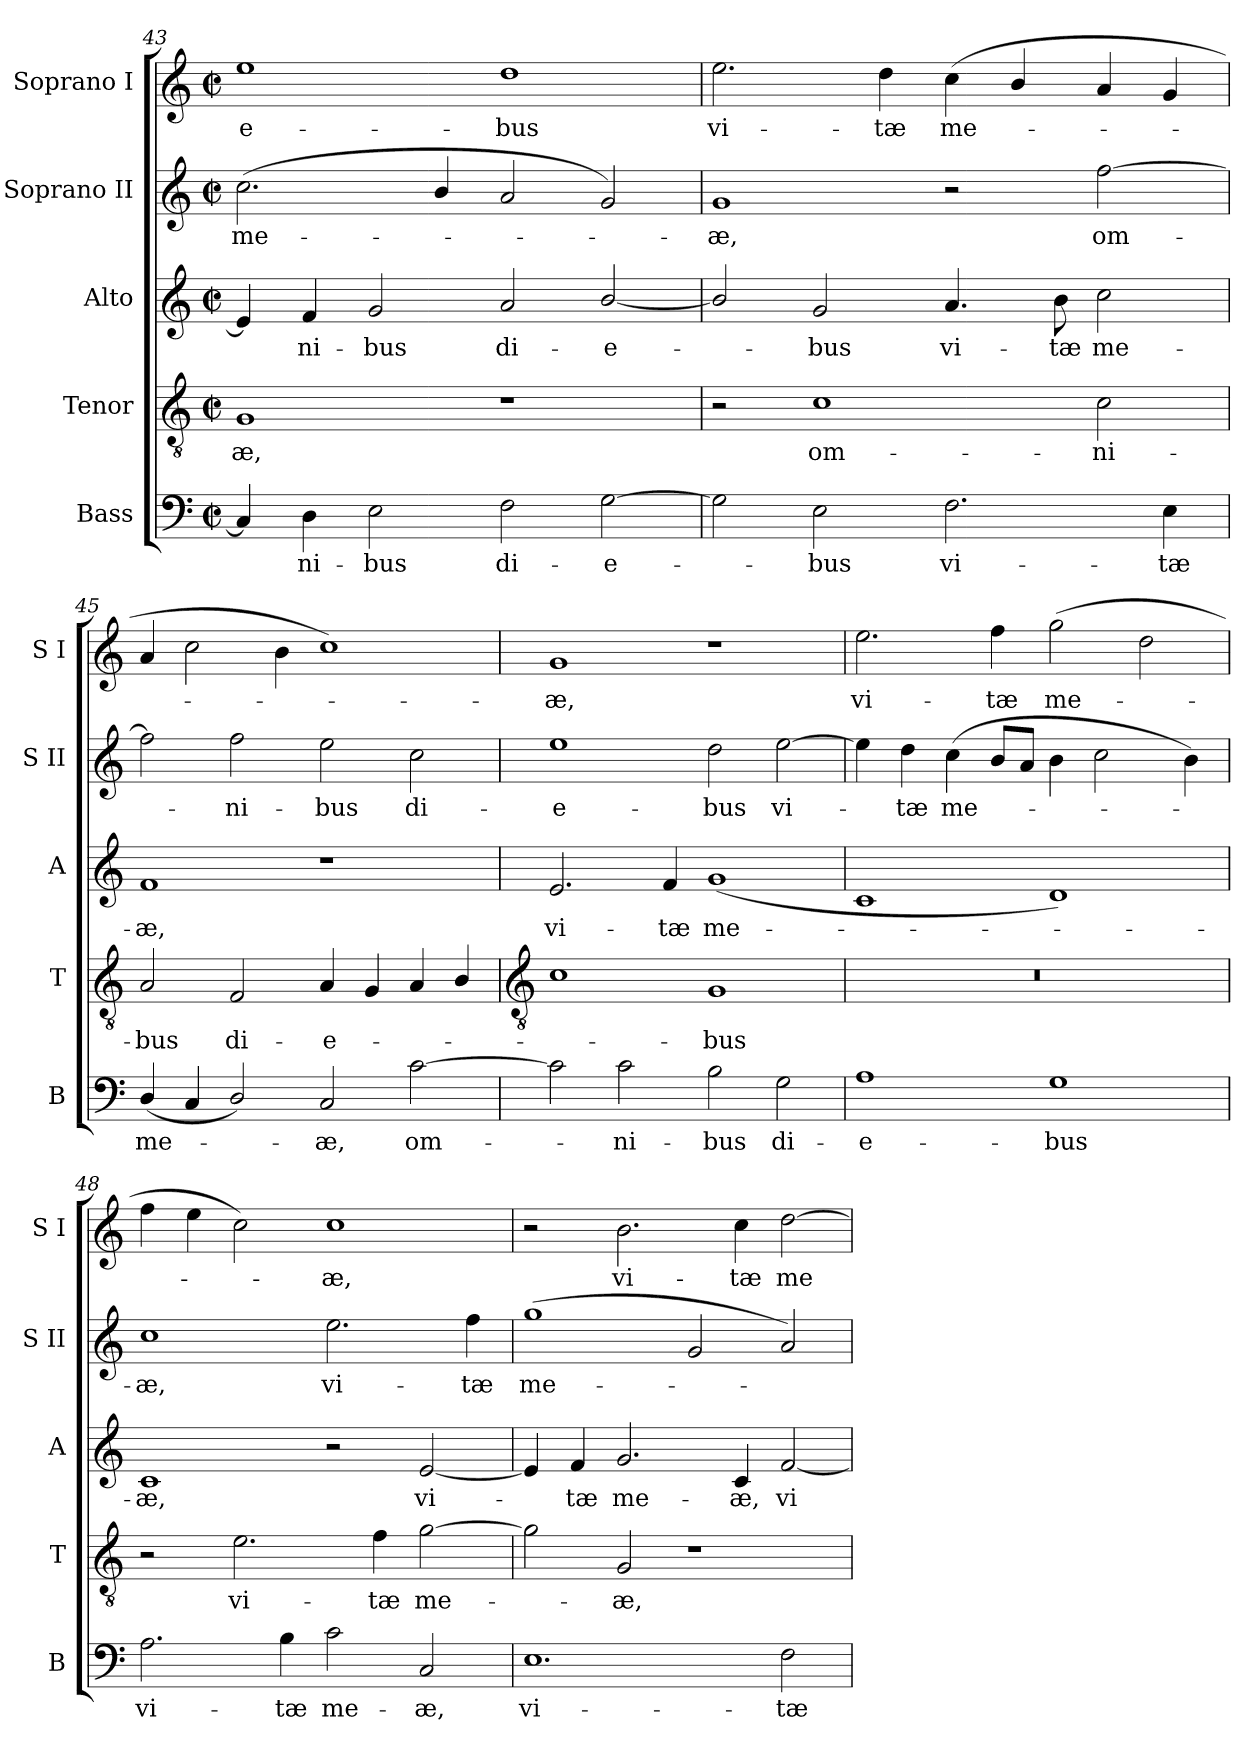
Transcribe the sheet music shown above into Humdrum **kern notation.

**kern	**text	**kern	**text	**kern	**text	**kern	**text	**kern	**text
*part5	*part5	*part4	*part4	*part3	*part3	*part2	*part2	*part1	*part1
*staff5	*staff5	*staff4	*staff4	*staff3	*staff3	*staff2	*staff2	*staff1	*staff1
*I"Bass	*	*I"Tenor	*	*I"Alto	*	*I"Soprano II	*	*I"Soprano I	*
*I'B	*	*I'T	*	*I'A	*	*I'S II	*	*I'S I	*
*clefF4	*	*clefGv2	*	*clefG2	*	*clefG2	*	*clefG2	*
*k[]	*	*k[]	*	*k[]	*	*k[]	*	*k[]	*
*C:	*	*C:	*	*C:	*	*C:	*	*C:	*
*M4/2	*	*M4/2	*	*M4/2	*	*M4/2	*	*M4/2	*
*met(c|)	*	*met(c|)	*	*met(c|)	*	*met(c|)	*	*met(c|)	*
=43	=43	=43	=43	=43	=43	=43	=43	=43	=43
!	!	!	!LO:LY:b	!	!	!	!LO:LY:b	!	!LO:LY:b
4C]	.	1G	-æ,	4e]	.	(<2.cc	me-	1ee	-e-
!	!LO:LY:b	!	!	!	!LO:LY:b	!	!	!	!
4D	ni-	.	.	4f	ni-	.	.	.	.
!	!LO:LY:b	!	!	!	!LO:LY:b	!	!	!	!
2E	-bus	.	.	2g	-bus	.	.	.	.
.	.	.	.	.	.	4b/	.	.	.
!	!LO:LY:b	!	!	!	!LO:LY:b	!	!	!	!LO:LY:b
2F	di-	1r	.	2a	di-	2a	.	1dd	-bus
!	!LO:LY:b	!	!	!	!LO:LY:b	!	!	!	!
[2G	-e-	.	.	[2b/	-e-	2g)	.	.	.
=44	=44	=44	=44	=44	=44	=44	=44	=44	=44
!	!	!	!	!	!	!	!LO:LY:b	!	!LO:LY:b
2G]	.	2r	.	2b/]	.	1g	æ,	2.ee	vi-
!	!LO:LY:b	!	!LO:LY:b	!	!LO:LY:b	!	!	!	!
2E	bus	1c	om-	2g	bus	.	.	.	.
!	!	!	!	!	!	!	!	!	!LO:LY:b
.	.	.	.	.	.	.	.	4dd	-tæ
!	!LO:LY:b	!	!	!	!LO:LY:b	!	!	!	!LO:LY:b
2.F	vi-	.	.	4.a	vi-	2r	.	(>4cc	me-
.	.	.	.	.	.	.	.	4b/	.
!	!	!	!	!	!LO:LY:b	!	!	!	!
.	.	.	.	8b	-tæ	.	.	.	.
!	!	!	!LO:LY:b	!	!LO:LY:b	!	!LO:LY:b	!	!
.	.	2c	-ni-	2cc	me-	[2ff	om-	4a	.
!	!LO:LY:b	!	!	!	!	!	!	!	!
4E	-tæ	.	.	.	.	.	.	4g	.
=45	=45	=45	=45	=45	=45	=45	=45	=45	=45
!	!LO:LY:b	!	!LO:LY:b	!	!LO:LY:b	!	!	!	!
(<4D/	me-	2A	-bus	1f	-æ,	2ff]	.	4a	.
4C	.	.	.	.	.	.	.	2cc	.
!	!	!	!LO:LY:b	!	!	!	!LO:LY:b	!	!
2D/)	.	2F	di-	.	.	2ff	ni-	.	.
.	.	.	.	.	.	.	.	4b	.
!	!LO:LY:b	!	!LO:LY:b	!	!	!	!LO:LY:b	!	!
2C	æ,	4A	-e-	1r	.	2ee	-bus	1cc)	.
.	.	4G	.	.	.	.	.	.	.
!	!LO:LY:b	!	!	!	!	!	!LO:LY:b	!	!
[2c	om-	4A	.	.	.	2cc	di-	.	.
.	.	4B/	.	.	.	.	.	.	.
!!LO:LB:g=z
=46	=46	=46	=46	=46	=46	=46	=46	=46	=46
*	*	*clefGv2	*	*	*	*	*	*	*
!	!	!	!	!	!LO:LY:b	!	!LO:LY:b	!	!LO:LY:b
2c]	.	1c	.	2.e	vi-	1ee	-e-	1g	æ,
!	!LO:LY:b	!	!	!	!	!	!	!	!
2c	ni-	.	.	.	.	.	.	.	.
!	!	!	!	!	!LO:LY:b	!	!	!	!
.	.	.	.	4f	-tæ	.	.	.	.
!	!LO:LY:b	!	!LO:LY:b	!	!LO:LY:b	!	!LO:LY:b	!	!
2B	-bus	1G	bus	(<1g	me-	2dd	-bus	1r	.
!	!LO:LY:b	!	!	!	!	!	!LO:LY:b	!	!
2G	di-	.	.	.	.	[2ee	vi-	.	.
=47	=47	=47	=47	=47	=47	=47	=47	=47	=47
!	!LO:LY:b	!	!	!	!	!	!	!	!LO:LY:b
1A	-e-	0r	.	1c	.	4ee]	.	2.ee	vi-
!	!	!	!	!	!	!	!LO:LY:b	!	!
.	.	.	.	.	.	4dd	tæ	.	.
!	!	!	!	!	!	!	!LO:LY:b	!	!
.	.	.	.	.	.	(>4cc	me-	.	.
!	!	!	!	!	!	!	!	!	!LO:LY:b
.	.	.	.	.	.	8b/L	.	4ff	-tæ
.	.	.	.	.	.	8aJ	.	.	.
!	!LO:LY:b	!	!	!	!	!	!	!	!LO:LY:b
1G	-bus	.	.	1d)	.	4b	.	(>2gg	me-
.	.	.	.	.	.	2cc	.	.	.
.	.	.	.	.	.	.	.	2dd	.
.	.	.	.	.	.	4b)	.	.	.
=48	=48	=48	=48	=48	=48	=48	=48	=48	=48
!	!LO:LY:b	!	!	!	!LO:LY:b	!	!LO:LY:b	!	!
2.A	vi-	2r	.	1c	æ,	1cc	æ,	4ff	.
.	.	.	.	.	.	.	.	4ee	.
!	!	!	!LO:LY:b	!	!	!	!	!	!
.	.	2.e	vi-	.	.	.	.	2cc)	.
!	!LO:LY:b	!	!	!	!	!	!	!	!
4B	-tæ	.	.	.	.	.	.	.	.
!	!LO:LY:b	!	!	!	!	!	!LO:LY:b	!	!LO:LY:b
2c	me-	.	.	2r	.	2.ee	vi-	1cc	æ,
!	!	!	!LO:LY:b	!	!	!	!	!	!
.	.	4f	-tæ	.	.	.	.	.	.
!	!LO:LY:b	!	!LO:LY:b	!	!LO:LY:b	!	!	!	!
2C	-æ,	[2g	me-	[2e	vi-	.	.	.	.
!	!	!	!	!	!	!	!LO:LY:b	!	!
.	.	.	.	.	.	4ff	-tæ	.	.
=49	=49	=49	=49	=49	=49	=49	=49	=49	=49
!	!LO:LY:b	!	!	!	!	!	!LO:LY:b	!	!
1.E	vi-	2g]	.	4e]	.	(<1gg	me-	2r	.
!	!	!	!	!	!LO:LY:b	!	!	!	!
.	.	.	.	4f	tæ	.	.	.	.
!	!	!	!LO:LY:b	!	!LO:LY:b	!	!	!	!LO:LY:b
.	.	2G	æ,	2.g	me-	.	.	2.b	vi-
.	.	1r	.	.	.	2g	.	.	.
!	!	!	!	!	!LO:LY:b	!	!	!	!LO:LY:b
.	.	.	.	4c	-æ,	.	.	4cc	-tæ
!	!LO:LY:b	!	!	!	!LO:LY:b	!	!	!	!LO:LY:b
2F	-tæ	.	.	[2f	vi-	2a)	.	[2dd	me-
=	=	=	=	=	=	=	=	=	=
*-	*-	*-	*-	*-	*-	*-	*-	*-	*-
